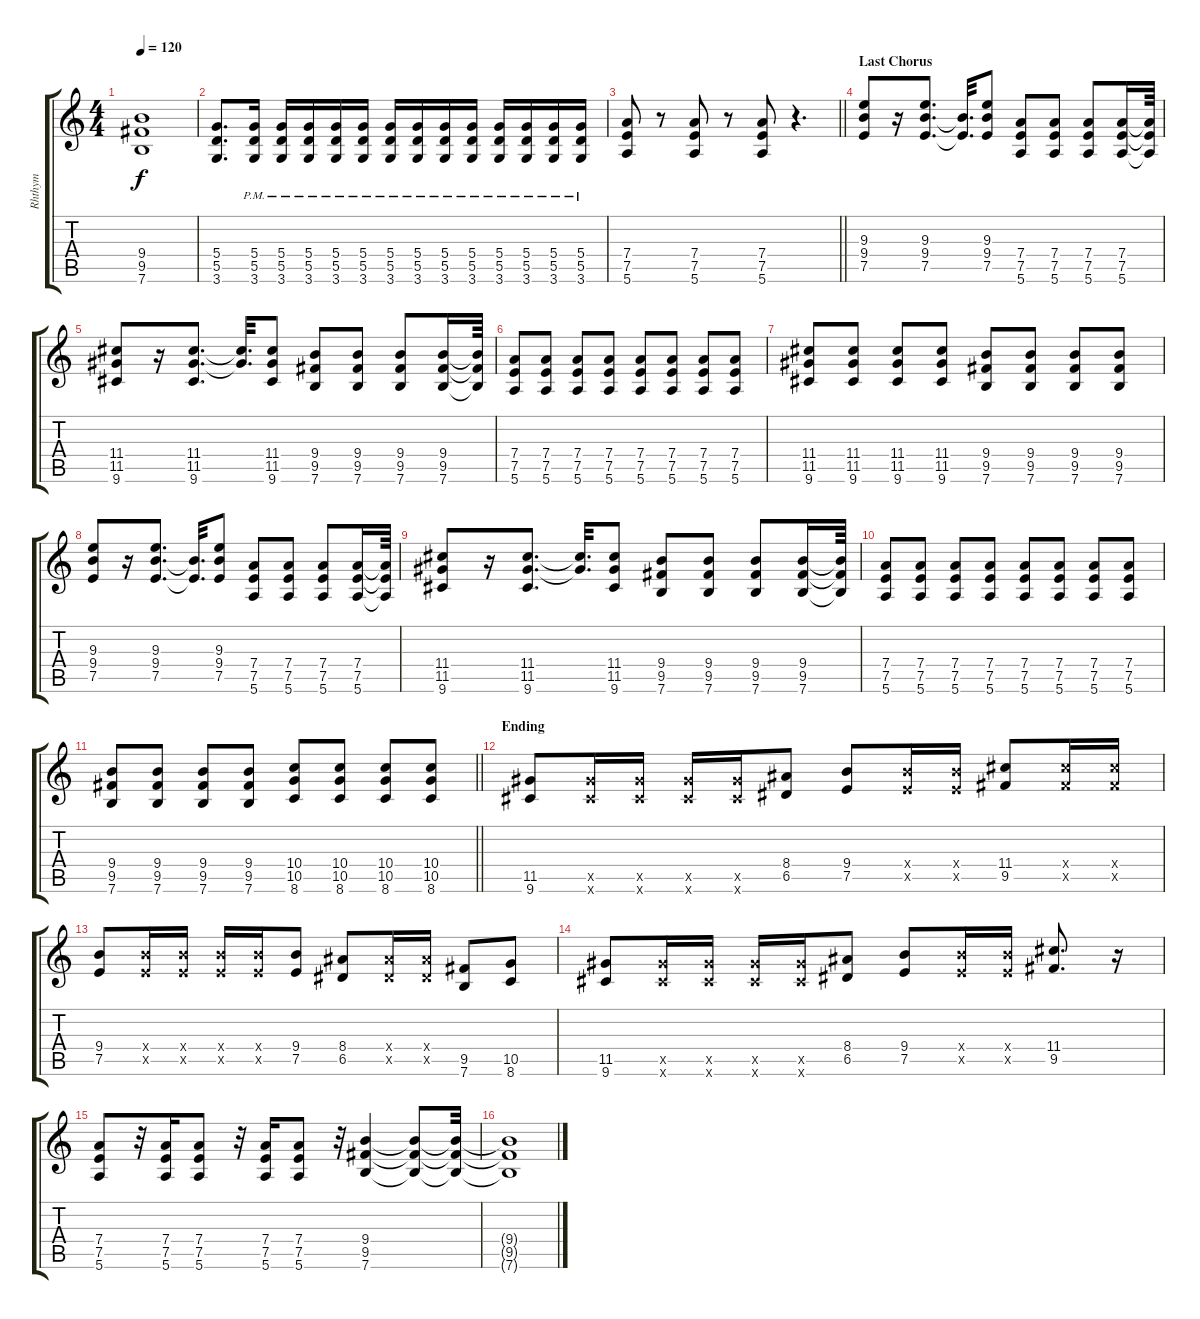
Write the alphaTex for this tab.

\track ("Rhthym" "Rhthym") {instrument overdrivenguitar}
\staff {score tabs}
\tuning (E4 B3 G3 D3 A2 E2) {hide}
\ts (4 4)
\tempo 120
\clef g2
\ks c
(9.4{t} 9.5{t} 7.6{t}).1{dy f} |
(5.4 5.5 3.6).8{d} (5.4{pm} 5.5{pm} 3.6{pm}).16 (5.4{pm} 5.5{pm} 3.6{pm}).16 (5.4{pm} 5.5{pm} 3.6{pm}).16 (5.4{pm} 5.5{pm} 3.6{pm}).16 (5.4{pm} 5.5{pm} 3.6{pm}).16 (5.4{pm} 5.5{pm} 3.6{pm}).16 (5.4{pm} 5.5{pm} 3.6{pm}).16 (5.4{pm} 5.5{pm} 3.6{pm}).16 (5.4{pm} 5.5{pm} 3.6{pm}).16 (5.4{pm} 5.5{pm} 3.6{pm}).16 (5.4{pm} 5.5{pm} 3.6{pm}).16 (5.4{pm} 5.5{pm} 3.6{pm}).16 (5.4{pm} 5.5{pm} 3.6{pm}).16 |
\barLineRight lightlight
(7.4 7.5 5.6).8 r.8 (7.4 7.5 5.6).8 r.8 (7.4 7.5 5.6).8 r.4{d} |
\section ("" "Last Chorus")
(9.3 9.4 7.5).8 r.16 (9.3 9.4 7.5).8{d} (9.4{t} 7.5{t}).32{d} (9.3 9.4 7.5).8 (7.4 7.5 5.6).8 (7.4 7.5 5.6).8 (7.4 7.5 5.6).8 (7.4 7.5 5.6).16 (7.4{t} 7.5{t} 5.6{t}).64 |
(11.4 11.5 9.6).8 r.16 (11.4 11.5 9.6).8{d} (11.4{t} 11.5{t}).32{d} (11.4 11.5 9.6).8 (9.4 9.5 7.6).8 (9.4 9.5 7.6).8 (9.4 9.5 7.6).8 (9.4 9.5 7.6).16 (9.4{t} 9.5{t} 7.6{t}).64 |
(7.4 7.5 5.6).8 (7.4 7.5 5.6).8 (7.4 7.5 5.6).8 (7.4 7.5 5.6).8 (7.4 7.5 5.6).8 (7.4 7.5 5.6).8 (7.4 7.5 5.6).8 (7.4 7.5 5.6).8 |
(11.4 11.5 9.6).8 (11.4 11.5 9.6).8 (11.4 11.5 9.6).8 (11.4 11.5 9.6).8 (9.4 9.5 7.6).8 (9.4 9.5 7.6).8 (9.4 9.5 7.6).8 (9.4 9.5 7.6).8 |
(9.3 9.4 7.5).8 r.16 (9.3 9.4 7.5).8{d} (9.4{t} 7.5{t}).32{d} (9.3 9.4 7.5).8 (7.4 7.5 5.6).8 (7.4 7.5 5.6).8 (7.4 7.5 5.6).8 (7.4 7.5 5.6).16 (7.4{t} 7.5{t} 5.6{t}).64 |
(11.4 11.5 9.6).8 r.16 (11.4 11.5 9.6).8{d} (11.4{t} 11.5{t}).32{d} (11.4 11.5 9.6).8 (9.4 9.5 7.6).8 (9.4 9.5 7.6).8 (9.4 9.5 7.6).8 (9.4 9.5 7.6).16 (9.4{t} 9.5{t} 7.6{t}).64 |
(7.4 7.5 5.6).8 (7.4 7.5 5.6).8 (7.4 7.5 5.6).8 (7.4 7.5 5.6).8 (7.4 7.5 5.6).8 (7.4 7.5 5.6).8 (7.4 7.5 5.6).8 (7.4 7.5 5.6).8 |
\barLineRight lightlight
(9.4 9.5 7.6).8 (9.4 9.5 7.6).8 (9.4 9.5 7.6).8 (9.4 9.5 7.6).8 (10.4 10.5 8.6).8 (10.4 10.5 8.6).8 (10.4 10.5 8.6).8 (10.4 10.5 8.6).8 |
\section ("" "Ending")
(11.5 9.6).8 (11.5{x} 9.6{x}).16 (11.5{x} 9.6{x}).16 (11.5{x} 9.6{x}).16 (11.5{x} 9.6{x}).16 (8.4 6.5).8 (9.4 7.5).8 (9.4{x} 7.5{x}).16 (9.4{x} 7.5{x}).16 (11.4 9.5).8 (11.4{x} 9.5{x}).16 (11.4{x} 9.5{x}).16 |
(9.4 7.5).8 (9.4{x} 7.5{x}).16 (9.4{x} 7.5{x}).16 (9.4{x} 7.5{x}).16 (9.4{x} 7.5{x}).16 (9.4 7.5).8 (8.4 6.5).8 (8.4{x} 6.5{x}).16 (8.4{x} 6.5{x}).16 (9.5 7.6).8 (10.5 8.6).8 |
(11.5 9.6).8 (11.5{x} 9.6{x}).16 (11.5{x} 9.6{x}).16 (11.5{x} 9.6{x}).16 (11.5{x} 9.6{x}).16 (8.4 6.5).8 (9.4 7.5).8 (9.4{x} 7.5{x}).16 (9.4{x} 7.5{x}).16 (11.4 9.5).8{d} r.16 |
(7.4 7.5 5.6).8 r.32 (7.4 7.5 5.6).16 (7.4 7.5 5.6).8 r.32 (7.4 7.5 5.6).16 (7.4 7.5 5.6).8 r.32 (9.4 9.5 7.6).4 (9.4{t} 9.5{t} 7.6{t}).8 (9.4{t} 9.5{t} 7.6{t}).32 |
(9.4{t} 9.5{t} 7.6{t}).1
